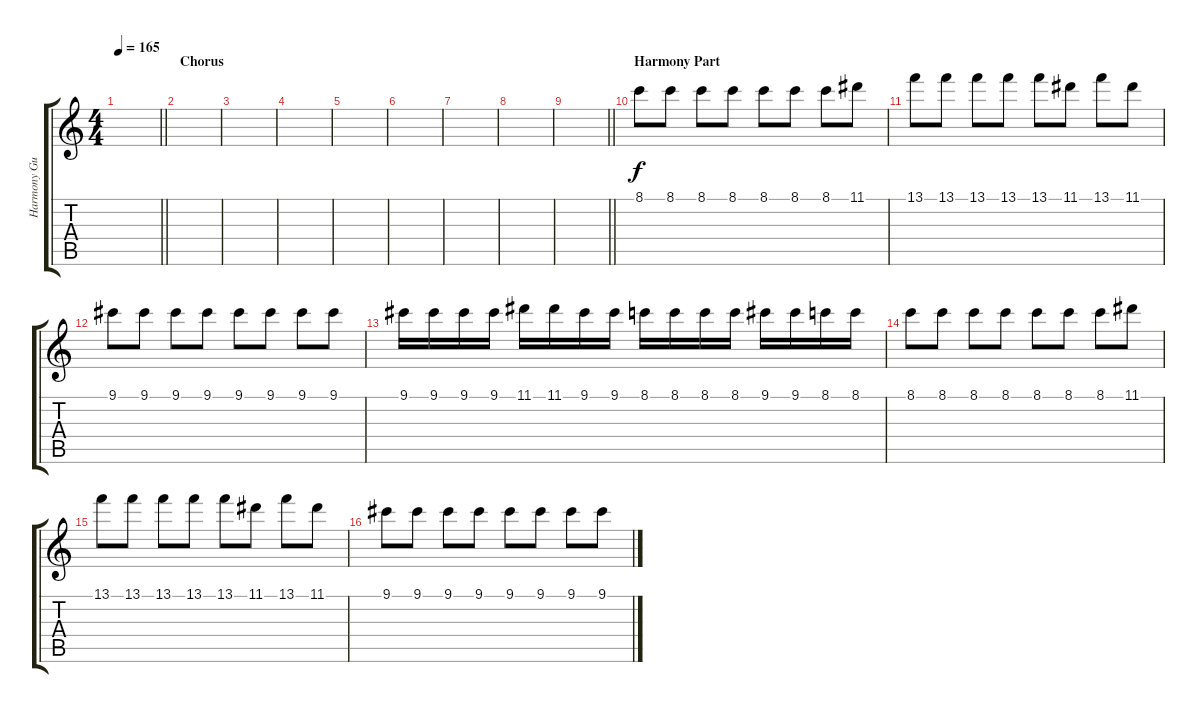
\track ("Harmony Guitar" "Harmony Gu") {instrument overdrivenguitar}
\staff {score tabs}
\tuning (E4 B3 G3 D3 A2 E2) {hide}
\ts (4 4)
\tempo 165
\clef g2
\barLineRight lightlight
\ks c
|
\section ("" "Chorus")
|
|
|
|
|
|
|
\barLineRight lightlight
|
\section ("" "Harmony Part")
8.1.8{volume 16} 8.1.8 8.1.8 8.1.8 8.1.8 8.1.8 8.1.8 11.1.8 |
13.1.8 13.1.8 13.1.8 13.1.8 13.1.8 11.1.8 13.1.8 11.1.8 |
9.1.8 9.1.8 9.1.8 9.1.8 9.1.8 9.1.8 9.1.8 9.1.8 |
9.1.16 9.1.16 9.1.16 9.1.16 11.1.16 11.1.16 9.1.16 9.1.16 8.1.16 8.1.16 8.1.16 8.1.16 9.1.16 9.1.16 8.1.16 8.1.16 |
8.1.8{volume 16} 8.1.8 8.1.8 8.1.8 8.1.8 8.1.8 8.1.8 11.1.8 |
13.1.8 13.1.8 13.1.8 13.1.8 13.1.8 11.1.8 13.1.8 11.1.8 |
9.1.8 9.1.8 9.1.8 9.1.8 9.1.8 9.1.8 9.1.8 9.1.8
